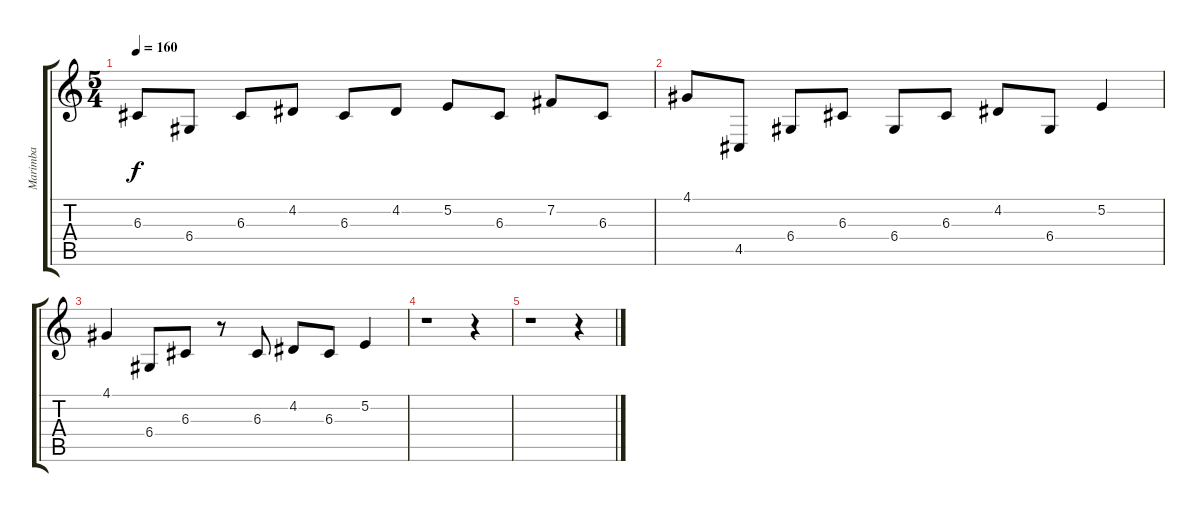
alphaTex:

\track ("Marimba" "Marimba") {instrument marimba}
\staff {score tabs}
\tuning (E4 B3 G3 D3 A2 E2) {hide}
\ts (5 4)
\tempo 160
\clef g2
\ks c
6.3.8{dy f} 6.4.8 6.3.8 4.2.8 6.3.8 4.2.8 5.2.8 6.3.8 7.2.8 6.3.8 |
4.1.8 4.5.8 6.4.8 6.3.8 6.4.8 6.3.8 4.2.8 6.4.8 5.2.4 |
4.1.4 6.4.8 6.3.8 r.8 6.3.8 4.2.8 6.3.8 5.2.4 |
r.1 r.4 |
r.1 r.4
